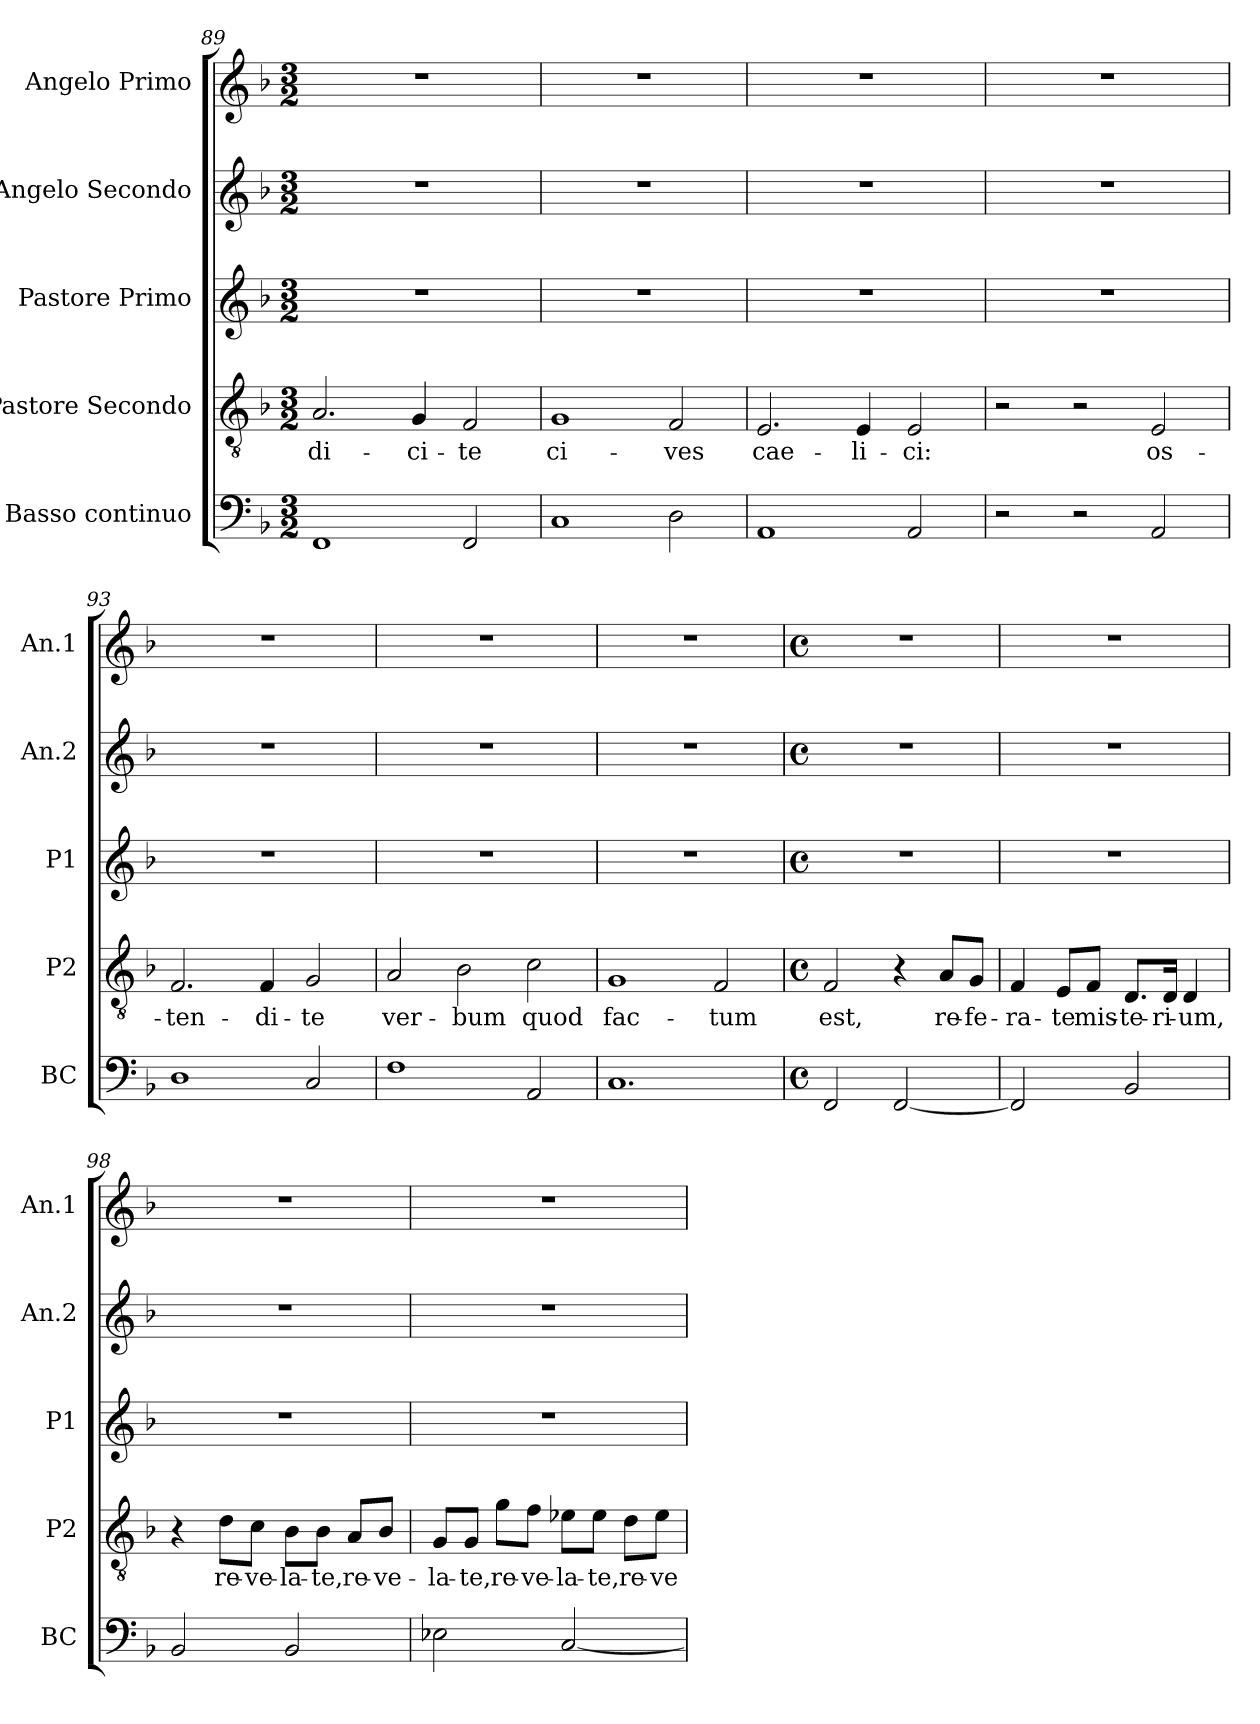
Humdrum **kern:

**kern	**kern	**text	**kern	**kern	**kern
*part5	*part4	*part4	*part3	*part2	*part1
*staff5	*staff4	*staff4	*staff3	*staff2	*staff1
*I"Basso continuo	*I"Pastore Secondo	*	*I"Pastore Primo	*I"Angelo Secondo	*I"Angelo Primo
*I'BC	*I'P2	*	*I'P1	*I'An.2	*I'An.1
*clefF4	*clefGv2	*	*clefG2	*clefG2	*clefG2
*k[b-]	*k[b-]	*	*k[b-]	*k[b-]	*k[b-]
*F:	*F:	*	*F:	*F:	*F:
*M3/2	*M3/2	*	*M3/2	*M3/2	*M3/2
=89	=89	=89	=89	=89	=89
!	!	!LO:LY:b	!	!	!
1FF	2.A/	di-	1.r	1.r	1.r
!	!	!LO:LY:b	!	!	!
.	4G/	-ci-	.	.	.
!	!	!LO:LY:b	!	!	!
2FF/	2F/	-te	.	.	.
=90	=90	=90	=90	=90	=90
!	!	!LO:LY:b	!	!	!
1C	1G	ci-	1.r	1.r	1.r
!	!	!LO:LY:b	!	!	!
2D\	2F/	-ves	.	.	.
!!LO:PB:g=z
=91	=91	=91	=91	=91	=91
!	!	!LO:LY:b	!	!	!
1AA	2.E/	cae-	1.r	1.r	1.r
!	!	!LO:LY:b	!	!	!
.	4E/	-li-	.	.	.
!	!	!LO:LY:b	!	!	!
2AA/	2E/	-ci:	.	.	.
=92	=92	=92	=92	=92	=92
2r	2r	.	1.r	1.r	1.r
2r	2r	.	.	.	.
!	!	!LO:LY:b	!	!	!
2AA/	2E/	os-	.	.	.
=93	=93	=93	=93	=93	=93
!	!	!LO:LY:b	!	!	!
1D	2.F/	-ten-	1.r	1.r	1.r
!	!	!LO:LY:b	!	!	!
.	4F/	-di-	.	.	.
!	!	!LO:LY:b	!	!	!
2C/	2G/	-te	.	.	.
=94	=94	=94	=94	=94	=94
!	!	!LO:LY:b	!	!	!
1F	2A/	ver-	1.r	1.r	1.r
!	!	!LO:LY:b	!	!	!
.	2B-\	-bum	.	.	.
!	!	!LO:LY:b	!	!	!
2AA/	2c\	quod	.	.	.
=95	=95	=95	=95	=95	=95
!	!	!LO:LY:b	!	!	!
1.C	1G	fac-	1.r	1.r	1.r
!	!	!LO:LY:b	!	!	!
.	2F/	-tum	.	.	.
=96	=96	=96	=96	=96	=96
*M4/4	*M4/4	*	*M4/4	*M4/4	*M4/4
*met(c)	*met(c)	*	*met(c)	*met(c)	*met(c)
!	!	!LO:LY:b	!	!	!
2FF/	2F/	est,	1r	1r	1r
[2FF/	4r	.	.	.	.
!	!	!LO:LY:b	!	!	!
.	8A/L	re-	.	.	.
!	!	!LO:LY:b	!	!	!
.	8G/J	-fe-	.	.	.
!!LO:LB:g=z
=97	=97	=97	=97	=97	=97
!	!	!LO:LY:b	!	!	!
2FF/]	4F/	-ra-	1r	1r	1r
!	!	!LO:LY:b	!	!	!
.	8E/L	-te	.	.	.
!	!	!LO:LY:b	!	!	!
.	8F/J	mis-	.	.	.
!	!	!LO:LY:b	!	!	!
2BB-/	8.D/L	-te-	.	.	.
!	!	!LO:LY:b	!	!	!
.	16D/Jk	-ri-	.	.	.
!	!	!LO:LY:b	!	!	!
.	4D/	-um,	.	.	.
=98	=98	=98	=98	=98	=98
2BB-/	4r	.	1r	1r	1r
!	!	!LO:LY:b	!	!	!
.	8d\L	re-	.	.	.
!	!	!LO:LY:b	!	!	!
.	8c\J	-ve-	.	.	.
!	!	!LO:LY:b	!	!	!
2BB-/	8B-\L	-la-	.	.	.
!	!	!LO:LY:b	!	!	!
.	8B-\J	-te,	.	.	.
!	!	!LO:LY:b	!	!	!
.	8A/L	re-	.	.	.
!	!	!LO:LY:b	!	!	!
.	8B-/J	-ve-	.	.	.
=99	=99	=99	=99	=99	=99
!	!	!LO:LY:b	!	!	!
2E-X\	8G/L	-la-	1r	1r	1r
!	!	!LO:LY:b	!	!	!
.	8G/J	-te,	.	.	.
!	!	!LO:LY:b	!	!	!
.	8g\L	re-	.	.	.
!	!	!LO:LY:b	!	!	!
.	8f\J	-ve-	.	.	.
!	!	!LO:LY:b	!	!	!
[2C/	8e-X\L	-la-	.	.	.
!	!	!LO:LY:b	!	!	!
.	8e-\J	-te,	.	.	.
!	!	!LO:LY:b	!	!	!
.	8d\L	re-	.	.	.
!	!	!LO:LY:b	!	!	!
.	8e-\J	-ve-	.	.	.
=	=	=	=	=	=
*-	*-	*-	*-	*-	*-
